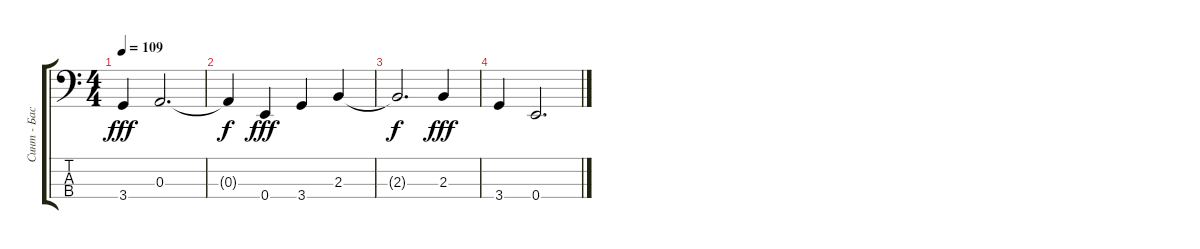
\track ("Синт - Бас" "Синт - Бас") {instrument synthbass1}
\staff {score tabs}
\tuning (G2 D2 A1 E1) {hide}
\ts (4 4)
\tempo 109
\clef f4
\ks c
3.4.4{dy fff} 0.3.2{d} |
0.3{t}.4{dy f} 0.4.4{dy fff} 3.4.4 2.3.4 |
2.3{t}.2{d dy f} 2.3.4{dy fff} |
3.4.4 0.4.2{d}
